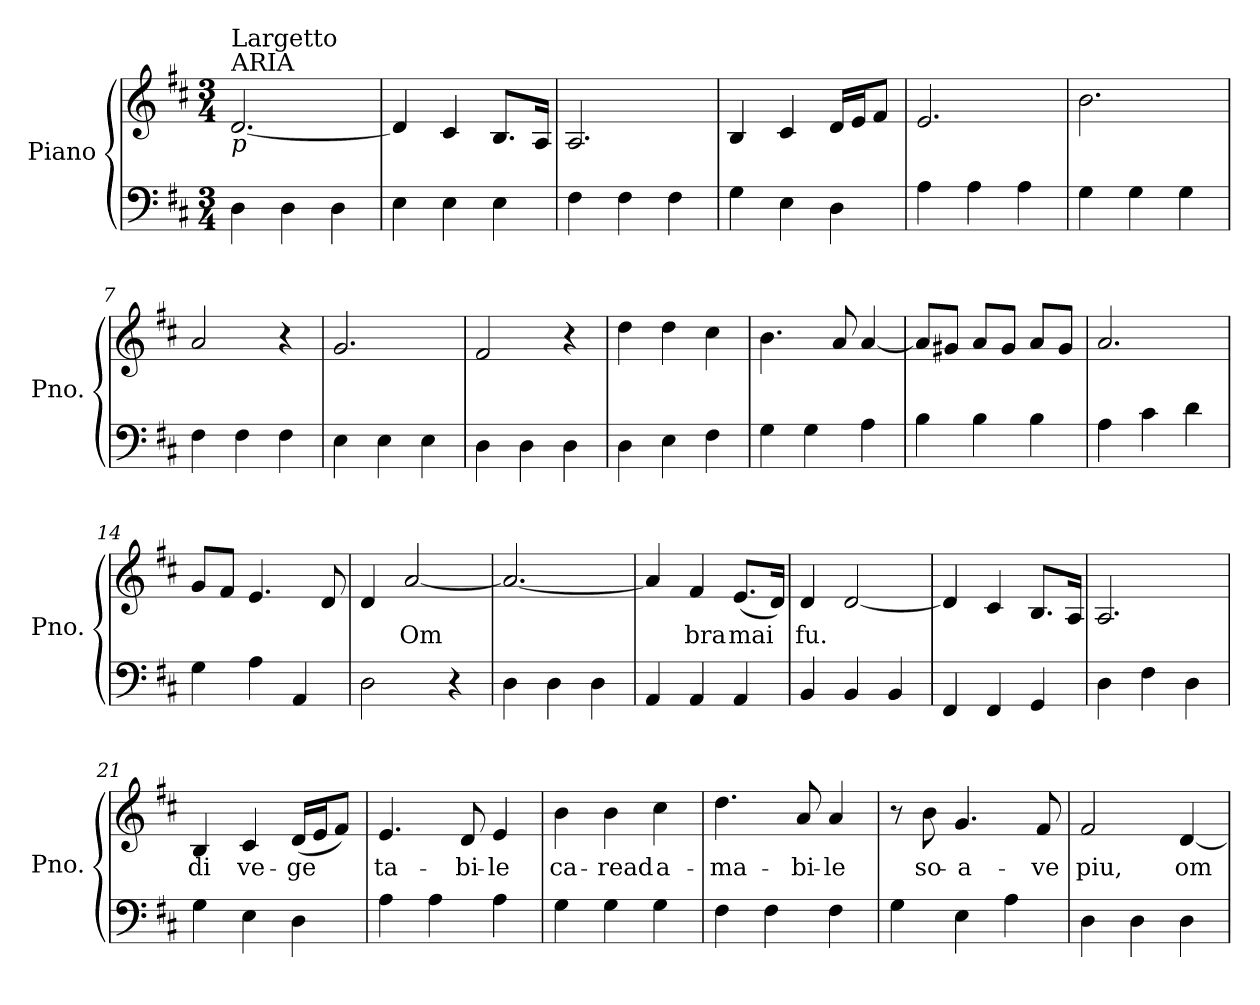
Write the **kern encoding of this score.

**kern	**kern	**text
*part1	*part1	*part1
*staff2	*staff1	*staff1
*I"Piano	*	*
*I'Pno.	*	*
*clefF4	*clefG2	*
*k[f#c#]	*k[f#c#]	*
*M3/4	*M3/4	*
*MM63	*MM63	*
=1	=1	=1
!	!LO:TX:a:t=ARIA	!
!	!LO:TX:a:t=Largetto	!
!	!LO:TX:b:i:t=p	!
4D\	[2.d/	.
4D\	.	.
4D\	.	.
=2	=2	=2
4E\	4d/]	.
4E\	4c#/	.
4E\	8.B/L	.
.	16A/Jk	.
=3	=3	=3
4F#\	2.A/	.
4F#\	.	.
4F#\	.	.
=4	=4	=4
4G\	4B/	.
4E\	4c#/	.
4D\	16d/LL	.
.	16e/J	.
.	8f#/J	.
=5	=5	=5
4A\	2.e/	.
4A\	.	.
4A\	.	.
=6	=6	=6
4G\	2.b\	.
4G\	.	.
4G\	.	.
=7	=7	=7
4F#\	2a/	.
4F#\	.	.
4F#\	4r	.
=8	=8	=8
4E\	2.g/	.
4E\	.	.
4E\	.	.
=9	=9	=9
4D\	2f#/	.
4D\	.	.
4D\	4r	.
!!LO:LB:g=z
=10	=10	=10
4D\	4dd\	.
4E\	4dd\	.
4F#\	4cc#\	.
=11	=11	=11
4G\	4.b\	.
4G\	.	.
.	8a/	.
4A\	[4a/	.
=12	=12	=12
4B\	8a/L]	.
.	8g#X/J	.
4B\	8a/L	.
.	8g#/J	.
4B\	8a/L	.
.	8g#/J	.
=13	=13	=13
4A\	2.a/	.
4c#\	.	.
4d\	.	.
=14	=14	=14
4G\	8g/L	.
.	8f#/J	.
4A\	4.e/	.
4AA/	.	.
.	8d/	.
=15	=15	=15
2D\	4d/	.
!	!	!LO:LY:b
.	[2a/	Om
4r	.	.
=16	=16	=16
4D\	2.a/_	.
4D\	.	.
4D\	.	.
=17	=17	=17
4AA/	4a/]	.
!	!	!LO:LY:b
4AA/	4f#/	bra
!	!	!LO:LY:b
4AA/	(<8.e/L	mai
.	16d/Jk)	.
!!LO:LB:g=z
=18	=18	=18
!	!	!LO:LY:b
4BB/	4d/	fu.
4BB/	[2d/	.
4BB/	.	.
=19	=19	=19
4FF#/	4d/]	.
4FF#/	4c#/	.
4GG/	8.B/L	.
.	16A/Jk	.
=20	=20	=20
4D\	2.A/	.
4F#\	.	.
4D\	.	.
=21	=21	=21
!	!	!LO:LY:b
4G\	4B/	di
!	!	!LO:LY:b
4E\	4c#/	ve-
!	!	!LO:LY:b
4D\	(<16d/LL	-ge
.	16e/J	.
.	8f#/J)	.
=22	=22	=22
!	!	!LO:LY:b
4A\	4.e/	ta-
4A\	.	.
!	!	!LO:LY:b
.	8d/	-bi-
!	!	!LO:LY:b
4A\	4e/	-le
=23	=23	=23
!	!	!LO:LY:b
4G\	4b\	ca-
!	!	!LO:LY:b
4G\	4b\	-read
!	!	!LO:LY:b
4G\	4cc#\	a-
=24	=24	=24
!	!	!LO:LY:b
4F#\	4.dd\	-ma-
4F#\	.	.
!	!	!LO:LY:b
.	8a/	-bi-
!	!	!LO:LY:b
4F#\	4a/	-le
=25	=25	=25
4G\	8r	.
!	!	!LO:LY:b
.	8b\	so-
!	!	!LO:LY:b
4E\	4.g/	-a-
4A\	.	.
!	!	!LO:LY:b
.	8f#/	-ve
!!LO:LB:g=z
=26	=26	=26
!	!	!LO:LY:b
4D\	2f#/	piu,
4D\	.	.
!	!	!LO:LY:b
4D\	[4d/	om
=	=	=
*-	*-	*-
